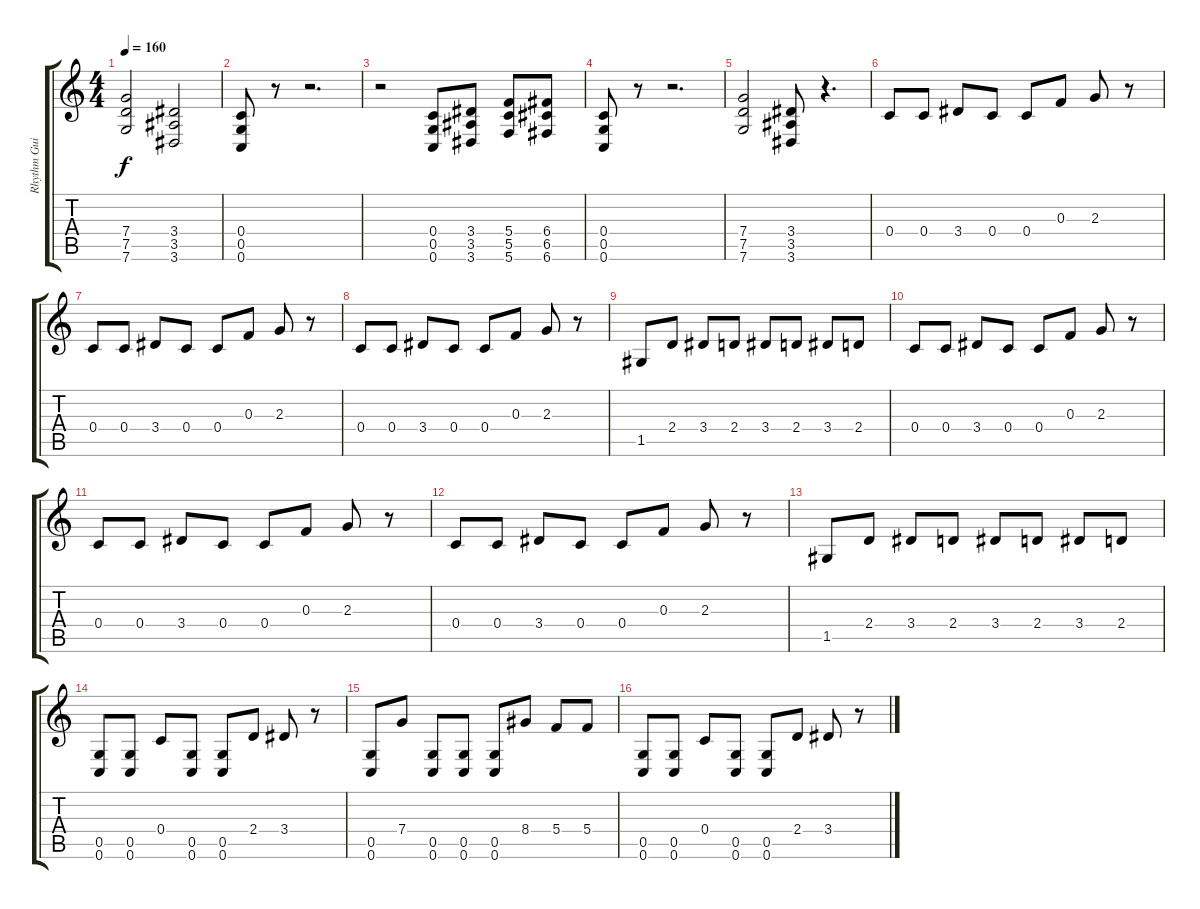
\track ("Rhythm Guitar" "Rhythm Gui") {instrument distortionguitar}
\staff {score tabs}
\tuning (D4 A3 F3 C3 G2 C2) {hide}
\ts (4 4)
\tempo 160
\clef g2
\ks c
(7.4 7.5 7.6).2{dy f} (3.4 3.5 3.6).2 |
(0.4 0.5 0.6).8 r.8 r.2{d} |
r.2 (0.4 0.5 0.6).8 (3.4 3.5 3.6).8 (5.4 5.5 5.6).8 (6.4 6.5 6.6).8 |
(0.4 0.5 0.6).8 r.8 r.2{d} |
(7.4 7.5 7.6).2 (3.4 3.5 3.6).8 r.4{d} |
0.4.8 0.4.8 3.4.8 0.4.8 0.4.8 0.3.8 2.3.8 r.8 |
0.4.8 0.4.8 3.4.8 0.4.8 0.4.8 0.3.8 2.3.8 r.8 |
0.4.8 0.4.8 3.4.8 0.4.8 0.4.8 0.3.8 2.3.8 r.8 |
1.5.8 2.4.8 3.4.8 2.4.8 3.4.8 2.4.8 3.4.8 2.4.8 |
0.4.8 0.4.8 3.4.8 0.4.8 0.4.8 0.3.8 2.3.8 r.8 |
0.4.8 0.4.8 3.4.8 0.4.8 0.4.8 0.3.8 2.3.8 r.8 |
0.4.8 0.4.8 3.4.8 0.4.8 0.4.8 0.3.8 2.3.8 r.8 |
1.5.8 2.4.8 3.4.8 2.4.8 3.4.8 2.4.8 3.4.8 2.4.8 |
(0.5 0.6).8 (0.5 0.6).8 0.4.8 (0.5 0.6).8 (0.5 0.6).8 2.4.8 3.4.8 r.8 |
(0.5 0.6).8 7.4.8 (0.5 0.6).8 (0.5 0.6).8 (0.5 0.6).8 8.4.8 5.4.8 5.4.8 |
(0.5 0.6).8 (0.5 0.6).8 0.4.8 (0.5 0.6).8 (0.5 0.6).8 2.4.8 3.4.8 r.8
